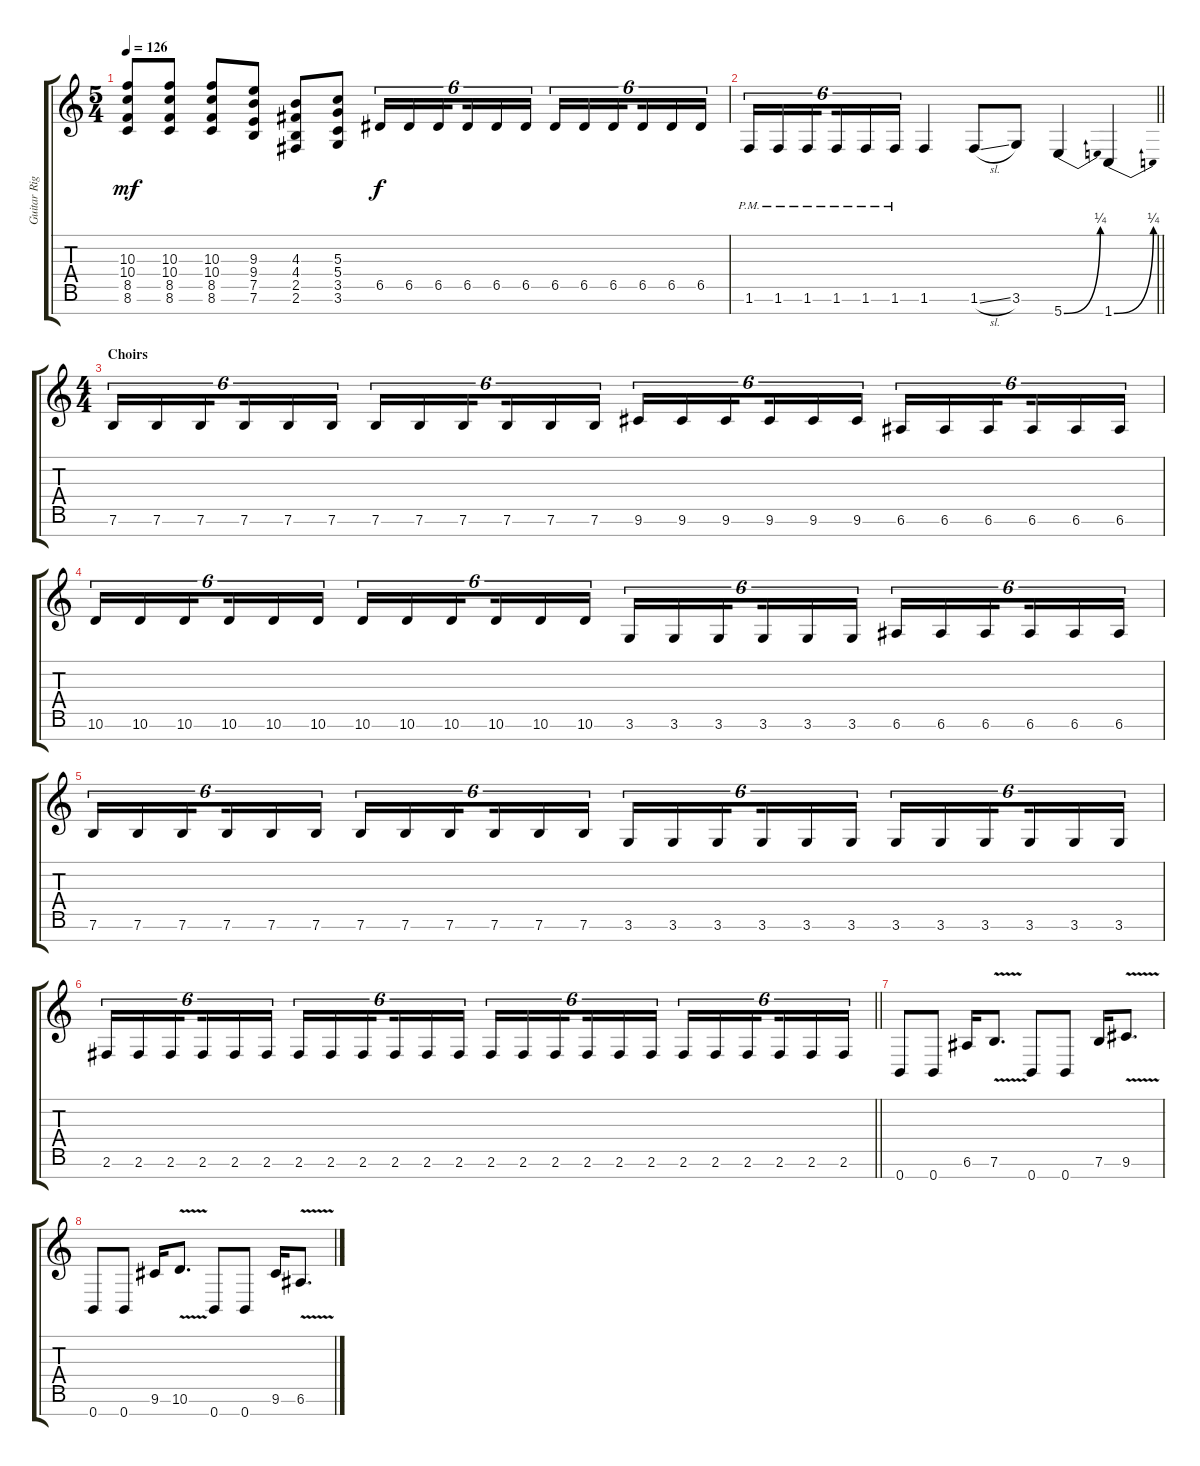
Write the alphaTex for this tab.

\track ("Guitar Right" "Guitar Rig") {instrument distortionguitar}
\staff {score tabs}
\tuning (E4 B3 G3 D3 A2 E2 B1) {hide}
\ts (5 4)
\tempo 126
\clef g2
\ks c
(10.3 10.4 8.5 8.6).8{dy mf} (10.3 10.4 8.5 8.6).8 (10.3 10.4 8.5 8.6).8 (9.3 9.4 7.5 7.6).8 (4.3 4.4 2.5 2.6).8 (5.3 5.4 3.5 3.6).8 6.5.16{tu (6 4) dy f} 6.5.16{tu (6 4)} 6.5.16{tu (6 4) beam splitsecondary} 6.5.16{tu (6 4)} 6.5.16{tu (6 4)} 6.5.16{tu (6 4)} 6.5.16{tu (6 4)} 6.5.16{tu (6 4)} 6.5.16{tu (6 4) beam splitsecondary} 6.5.16{tu (6 4)} 6.5.16{tu (6 4)} 6.5.16{tu (6 4)} |
\barLineRight lightlight
1.6{pm}.16{tu (6 4)} 1.6{pm}.16{tu (6 4)} 1.6{pm}.16{tu (6 4) beam splitsecondary} 1.6{pm}.16{tu (6 4)} 1.6{pm}.16{tu (6 4)} 1.6{pm}.16{tu (6 4)} 1.6.4 1.6{sl}.8 3.6.8 5.7{be (bend 0 0 60 1)}.4 1.7{be (bend 0 0 60 1)}.4 |
\ts (4 4)
\section ("" "Choirs")
7.6.16{tu (6 4)} 7.6.16{tu (6 4)} 7.6.16{tu (6 4) beam splitsecondary} 7.6.16{tu (6 4)} 7.6.16{tu (6 4)} 7.6.16{tu (6 4)} 7.6.16{tu (6 4)} 7.6.16{tu (6 4)} 7.6.16{tu (6 4) beam splitsecondary} 7.6.16{tu (6 4)} 7.6.16{tu (6 4)} 7.6.16{tu (6 4)} 9.6.16{tu (6 4)} 9.6.16{tu (6 4)} 9.6.16{tu (6 4) beam splitsecondary} 9.6.16{tu (6 4)} 9.6.16{tu (6 4)} 9.6.16{tu (6 4)} 6.6.16{tu (6 4)} 6.6.16{tu (6 4)} 6.6.16{tu (6 4) beam splitsecondary} 6.6.16{tu (6 4)} 6.6.16{tu (6 4)} 6.6.16{tu (6 4)} |
10.6.16{tu (6 4)} 10.6.16{tu (6 4)} 10.6.16{tu (6 4) beam splitsecondary} 10.6.16{tu (6 4)} 10.6.16{tu (6 4)} 10.6.16{tu (6 4)} 10.6.16{tu (6 4)} 10.6.16{tu (6 4)} 10.6.16{tu (6 4) beam splitsecondary} 10.6.16{tu (6 4)} 10.6.16{tu (6 4)} 10.6.16{tu (6 4)} 3.6.16{tu (6 4)} 3.6.16{tu (6 4)} 3.6.16{tu (6 4) beam splitsecondary} 3.6.16{tu (6 4)} 3.6.16{tu (6 4)} 3.6.16{tu (6 4)} 6.6.16{tu (6 4)} 6.6.16{tu (6 4)} 6.6.16{tu (6 4) beam splitsecondary} 6.6.16{tu (6 4)} 6.6.16{tu (6 4)} 6.6.16{tu (6 4)} |
7.6.16{tu (6 4)} 7.6.16{tu (6 4)} 7.6.16{tu (6 4) beam splitsecondary} 7.6.16{tu (6 4)} 7.6.16{tu (6 4)} 7.6.16{tu (6 4)} 7.6.16{tu (6 4)} 7.6.16{tu (6 4)} 7.6.16{tu (6 4) beam splitsecondary} 7.6.16{tu (6 4)} 7.6.16{tu (6 4)} 7.6.16{tu (6 4)} 3.6.16{tu (6 4)} 3.6.16{tu (6 4)} 3.6.16{tu (6 4) beam splitsecondary} 3.6.16{tu (6 4)} 3.6.16{tu (6 4)} 3.6.16{tu (6 4)} 3.6.16{tu (6 4)} 3.6.16{tu (6 4)} 3.6.16{tu (6 4) beam splitsecondary} 3.6.16{tu (6 4)} 3.6.16{tu (6 4)} 3.6.16{tu (6 4)} |
\barLineRight lightlight
2.6.16{tu (6 4)} 2.6.16{tu (6 4)} 2.6.16{tu (6 4) beam splitsecondary} 2.6.16{tu (6 4)} 2.6.16{tu (6 4)} 2.6.16{tu (6 4)} 2.6.16{tu (6 4)} 2.6.16{tu (6 4)} 2.6.16{tu (6 4) beam splitsecondary} 2.6.16{tu (6 4)} 2.6.16{tu (6 4)} 2.6.16{tu (6 4)} 2.6.16{tu (6 4)} 2.6.16{tu (6 4)} 2.6.16{tu (6 4) beam splitsecondary} 2.6.16{tu (6 4)} 2.6.16{tu (6 4)} 2.6.16{tu (6 4)} 2.6.16{tu (6 4)} 2.6.16{tu (6 4)} 2.6.16{tu (6 4) beam splitsecondary} 2.6.16{tu (6 4)} 2.6.16{tu (6 4)} 2.6.16{tu (6 4)} |
\section ("" "")
0.7.8 0.7.8 6.6.16 7.6{v}.8{d} 0.7.8 0.7.8 7.6.16 9.6{v}.8{d} |
0.7.8 0.7.8 9.6.16 10.6{v}.8{d} 0.7.8 0.7.8 9.6.16 6.6{v}.8{d}
